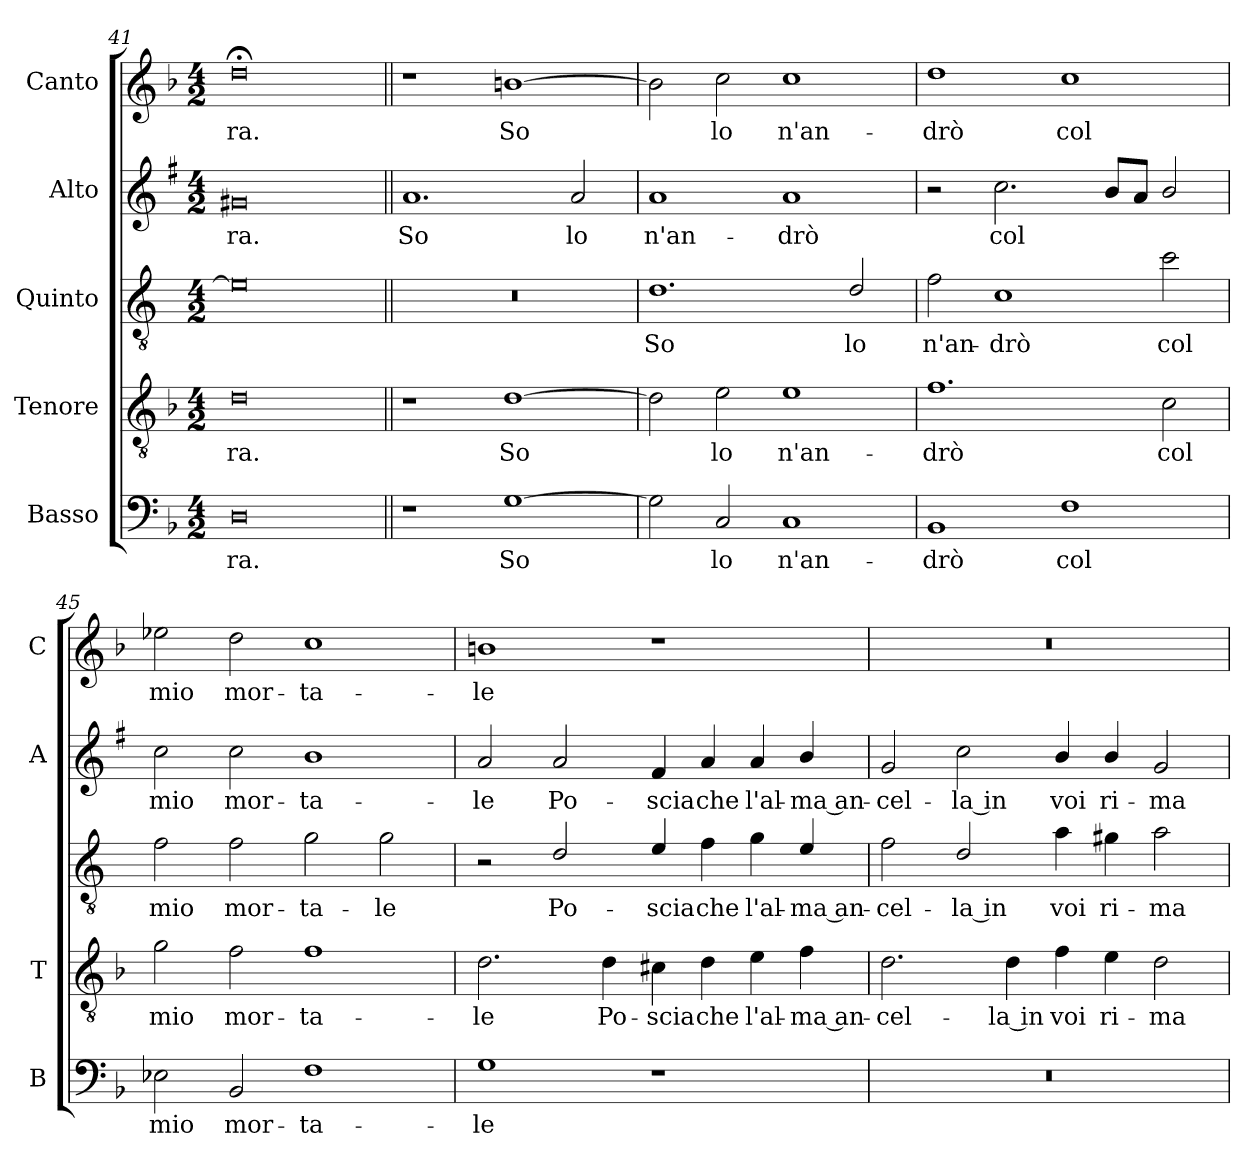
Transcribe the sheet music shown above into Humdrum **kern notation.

**kern	**text	**kern	**text	**kern	**text	**kern	**text	**kern	**text
*part5	*part5	*part4	*part4	*part3	*part3	*part2	*part2	*part1	*part1
*staff5	*staff5	*staff4	*staff4	*staff3	*staff3	*staff2	*staff2	*staff1	*staff1
*I"Basso	*	*I"Tenore	*	*I"Quinto	*	*I"Alto	*	*I"Canto	*
*I'B	*	*I'T	*	*	*	*I'A	*	*I'C	*
*clefF4	*	*clefGv2	*	*clefGv2	*	*clefG2	*	*clefG2	*
*	*	*	*	*ITrd4c7	*	*ITrd1c2	*	*	*
*k[b-]	*	*k[b-]	*	*k[b-]	*	*k[b-]	*	*k[b-]	*
*F:	*	*F:	*	*F:	*	*F:	*	*F:	*
*M4/2	*	*M4/2	*	*M4/2	*	*M4/2	*	*M4/2	*
=41	=41	=41	=41	=41	=41	=41	=41	=41	=41
!	!LO:LY:b	!	!LO:LY:b	!	!	!	!LO:LY:b	!	!LO:LY:b
0D	-ra.	0d	-ra.	0A]	.	0f#X	-ra.	0dd;<	-ra.
!!LO:PB:g=z
=42||	=42||	=42||	=42||	=42||	=42||	=42||	=42||	=42||	=42||
!	!	!	!	!	!	!	!LO:LY:b	!	!
1r	.	1r	.	0r	.	1.g	So	1r	.
!	!LO:LY:b	!	!LO:LY:b	!	!	!	!	!	!LO:LY:b
[1G	So	[1d	So	.	.	.	.	[1bn	So
!	!	!	!	!	!	!	!LO:LY:b	!	!
.	.	.	.	.	.	2g/	lo	.	.
=43	=43	=43	=43	=43	=43	=43	=43	=43	=43
!	!	!	!	!	!LO:LY:b	!	!LO:LY:b	!	!
2G\]	.	2d\]	.	1.G	So	1g	n'an-	2b\]	.
!	!LO:LY:b	!	!LO:LY:b	!	!	!	!	!	!LO:LY:b
2C/	lo	2e\	lo	.	.	.	.	2cc\	lo
!	!LO:LY:b	!	!LO:LY:b	!	!	!	!LO:LY:b	!	!LO:LY:b
1C	n'an-	1e	n'an-	.	.	1g	-drò	1cc	n'an-
!	!	!	!	!	!LO:LY:b	!	!	!	!
.	.	.	.	2G/	lo	.	.	.	.
=44	=44	=44	=44	=44	=44	=44	=44	=44	=44
!	!LO:LY:b	!	!LO:LY:b	!	!LO:LY:b	!	!	!	!LO:LY:b
1BB-	-drò	1.f	-drò	2B-\	n'an-	2r	.	1dd	-drò
!	!	!	!	!	!LO:LY:b	!	!LO:LY:b	!	!
.	.	.	.	1F	-drò	2.b-\	col	.	.
!	!LO:LY:b	!	!	!	!	!	!	!	!LO:LY:b
1F	col	.	.	.	.	.	.	1cc	col
.	.	.	.	.	.	8a/L	.	.	.
.	.	.	.	.	.	8g/J	.	.	.
!	!	!	!LO:LY:b	!	!LO:LY:b	!	!	!	!
.	.	2c\	col	2f\	col	2a/	.	.	.
=45	=45	=45	=45	=45	=45	=45	=45	=45	=45
!	!LO:LY:b	!	!LO:LY:b	!	!LO:LY:b	!	!LO:LY:b	!	!LO:LY:b
2E-X\	mio	2g\	mio	2B-\	mio	2b-\	mio	2ee-X\	mio
!	!LO:LY:b	!	!LO:LY:b	!	!LO:LY:b	!	!LO:LY:b	!	!LO:LY:b
2BB-/	mor-	2f\	mor-	2B-\	mor-	2b-\	mor-	2dd\	mor-
!	!LO:LY:b	!	!LO:LY:b	!	!LO:LY:b	!	!LO:LY:b	!	!LO:LY:b
1F	-ta-	1f	-ta-	2c\	-ta-	1a	-ta-	1cc	-ta-
!	!	!	!	!	!LO:LY:b	!	!	!	!
.	.	.	.	2c\	-le	.	.	.	.
=46	=46	=46	=46	=46	=46	=46	=46	=46	=46
!	!LO:LY:b	!	!LO:LY:b	!	!	!	!LO:LY:b	!	!LO:LY:b
1G	-le	2.d\	-le	2r	.	2g/	-le	1bn	-le
!	!	!	!	!	!LO:LY:b	!	!LO:LY:b	!	!
.	.	.	.	2G/	Po-	2g/	Po-	.	.
!	!	!	!LO:LY:b	!	!	!	!	!	!
.	.	4d\	Po-	.	.	.	.	.	.
!	!	!	!LO:LY:b	!	!LO:LY:b	!	!LO:LY:b	!	!
1r	.	4c#X\	-scia	4A/	-scia	4e/	-scia	1r	.
!	!	!	!LO:LY:b	!	!LO:LY:b	!	!LO:LY:b	!	!
.	.	4d\	che	4B-\	che	4g/	che	.	.
!	!	!	!LO:LY:b	!	!LO:LY:b	!	!LO:LY:b	!	!
.	.	4e\	l'al-	4c\	l'al-	4g/	l'al-	.	.
!	!	!	!LO:LY:b	!	!LO:LY:b	!	!LO:LY:b	!	!
.	.	4f\	-ma an-	4A/	-ma an-	4a/	-ma an-	.	.
!!LO:LB:g=z
=47	=47	=47	=47	=47	=47	=47	=47	=47	=47
!	!	!	!LO:LY:b	!	!LO:LY:b	!	!LO:LY:b	!	!
0r	.	2.d\	-cel-	2B-\	-cel-	2f/	-cel-	0r	.
!	!	!	!	!	!LO:LY:b	!	!LO:LY:b	!	!
.	.	.	.	2G/	-la in	2b-\	-la in	.	.
!	!	!	!LO:LY:b	!	!	!	!	!	!
.	.	4d\	-la in	.	.	.	.	.	.
!	!	!	!LO:LY:b	!	!LO:LY:b	!	!LO:LY:b	!	!
.	.	4f\	voi	4d\	voi	4a/	voi	.	.
!	!	!	!LO:LY:b	!	!LO:LY:b	!	!LO:LY:b	!	!
.	.	4e\	ri-	4c#X\	ri-	4a/	ri-	.	.
!	!	!	!LO:LY:b	!	!LO:LY:b	!	!LO:LY:b	!	!
.	.	2d\	-ma-	2d\	-ma-	2f/	-ma-	.	.
=	=	=	=	=	=	=	=	=	=
*-	*-	*-	*-	*-	*-	*-	*-	*-	*-
